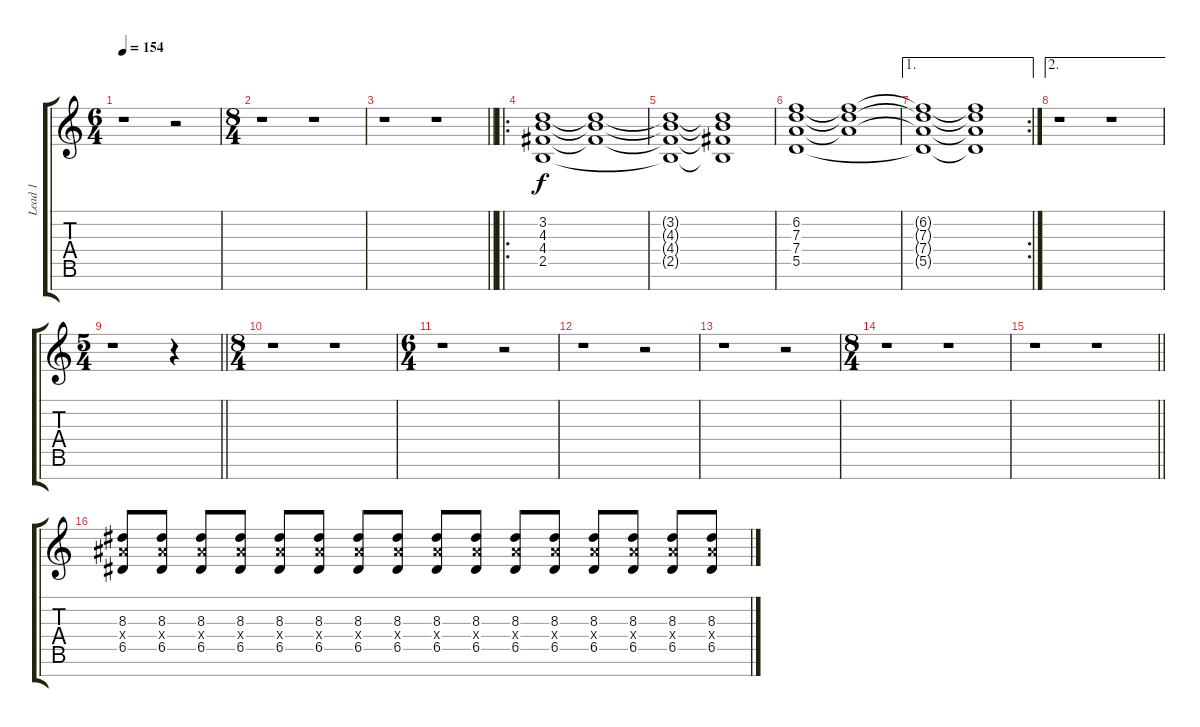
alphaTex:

\track ("Lead 1" "Lead 1") {instrument overdrivenguitar}
\staff {score tabs}
\tuning (E4 B3 G3 D3 A2 E2 B1) {hide}
\ts (6 4)
\tempo 154
\clef g2
\ks c
r.1{dy f} r.2 |
\ts (8 4)
r.1 r.1 |
\barLineRight lightlight
r.1 r.1 |
\ro
(3.2 4.3 4.4 2.5).1{instrument stringensemble1} (3.2{t} 4.3{t} 4.4{t}).1 |
(3.2{t} 4.3{t} 4.4{t} 2.5{t}).1 (3.2{t} 4.3{t} 4.4{t} 2.5{t}).1 |
(6.2 7.3 7.4 5.5).1 (6.2{t} 7.3{t} 7.4{t}).1 |
\ae 1
\rc 2
(6.2{t} 7.3{t} 7.4{t} 5.5{t}).1 (6.2{t} 7.3{t} 7.4{t} 5.5{t}).1 |
\ae 2
r.1 r.1 |
\ts (5 4)
\barLineRight lightlight
r.1 r.4 |
\ts (8 4)
r.1 r.1 |
\ts (6 4)
r.1 r.2 |
r.1 r.2 |
r.1 r.2 |
\ts (8 4)
r.1 r.1 |
\barLineRight lightlight
r.1 r.1 |
(8.3 8.4{x} 6.5).8{instrument overdrivenguitar} (8.3 8.4{x} 6.5).8 (8.3 8.4{x} 6.5).8 (8.3 8.4{x} 6.5).8 (8.3 8.4{x} 6.5).8 (8.3 8.4{x} 6.5).8 (8.3 8.4{x} 6.5).8 (8.3 8.4{x} 6.5).8 (8.3 8.4{x} 6.5).8 (8.3 8.4{x} 6.5).8 (8.3 8.4{x} 6.5).8 (8.3 8.4{x} 6.5).8 (8.3 8.4{x} 6.5).8 (8.3 8.4{x} 6.5).8 (8.3 8.4{x} 6.5).8 (8.3 8.4{x} 6.5).8
